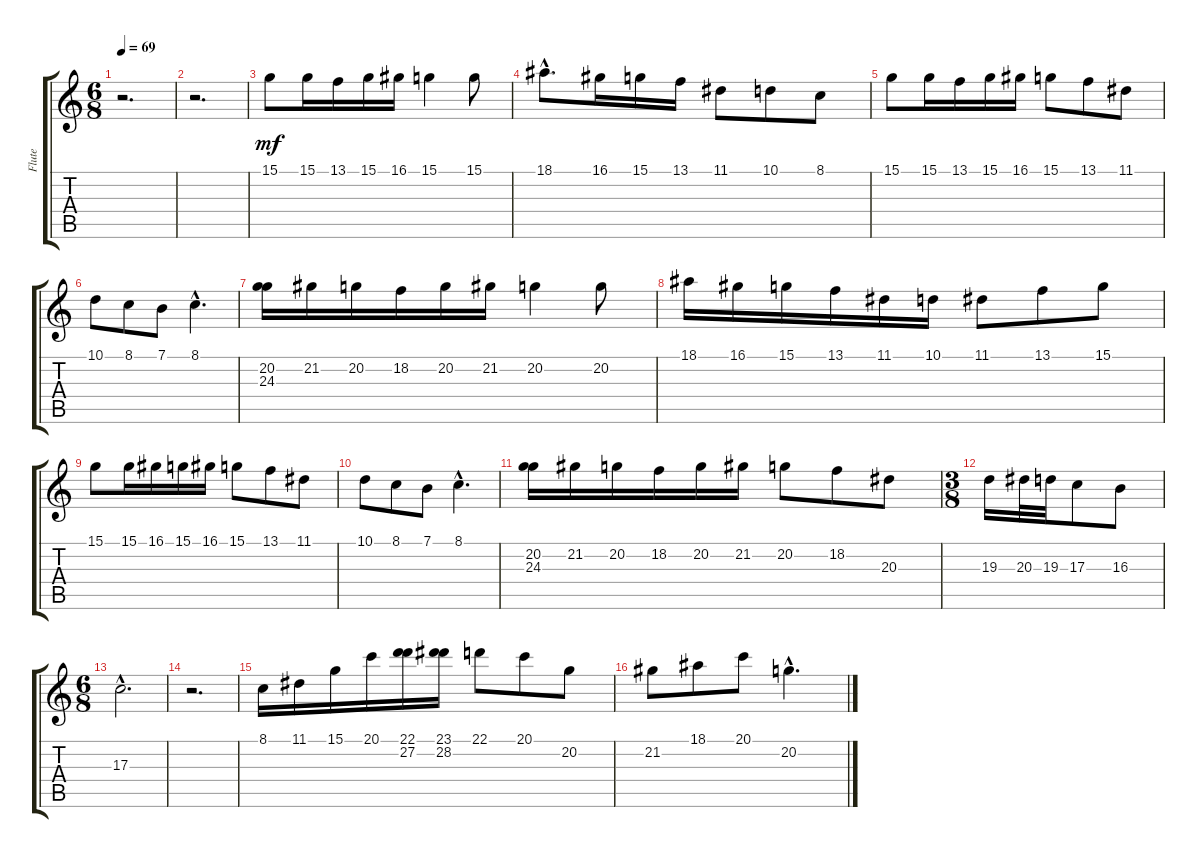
\track ("Flute" "Flute") {instrument flute}
\staff {score tabs}
\tuning (E4 B3 G3 D3 A2 E2) {hide}
\ts (6 8)
\tempo 69
\clef g2
\ks c
r.2{d dy mf} |
r.2{d} |
15.1.8 15.1.16 13.1.16 15.1.16 16.1.16 15.1.4 15.1.8 |
18.1{hac}.8{d} 16.1.16 15.1.16 13.1.16 11.1.8 10.1.8 8.1.8 |
15.1.8 15.1.16 13.1.16 15.1.16 16.1.16 15.1.8 13.1.8 11.1.8 |
10.1.8 8.1.8 7.1.8 8.1{hac}.4{d} |
(20.2 24.3).16 21.2.16 20.2.16 18.2.16 20.2.16 21.2.16 20.2.4 20.2.8 |
18.1.16 16.1.16 15.1.16 13.1.16 11.1.16 10.1.16 11.1.8 13.1.8 15.1.8 |
15.1.8 15.1.16 16.1.16 15.1.16 16.1.16 15.1.8 13.1.8 11.1.8 |
10.1.8 8.1.8 7.1.8 8.1{hac}.4{d} |
(20.2 24.3).16 21.2.16 20.2.16 18.2.16 20.2.16 21.2.16 20.2.8 18.2.8 20.3.8 |
\ts (3 8)
19.3.16 20.3.32 19.3.32 17.3.8 16.3.8 |
\ts (6 8)
17.3{hac}.2{d} |
r.2{d} |
8.1.16 11.1.16 15.1.16 20.1.16 (22.1 27.2).16 (23.1 28.2).16 22.1.8 20.1.8 20.2.8 |
21.2.8 18.1.8 20.1.8 20.2{hac}.4{d}
